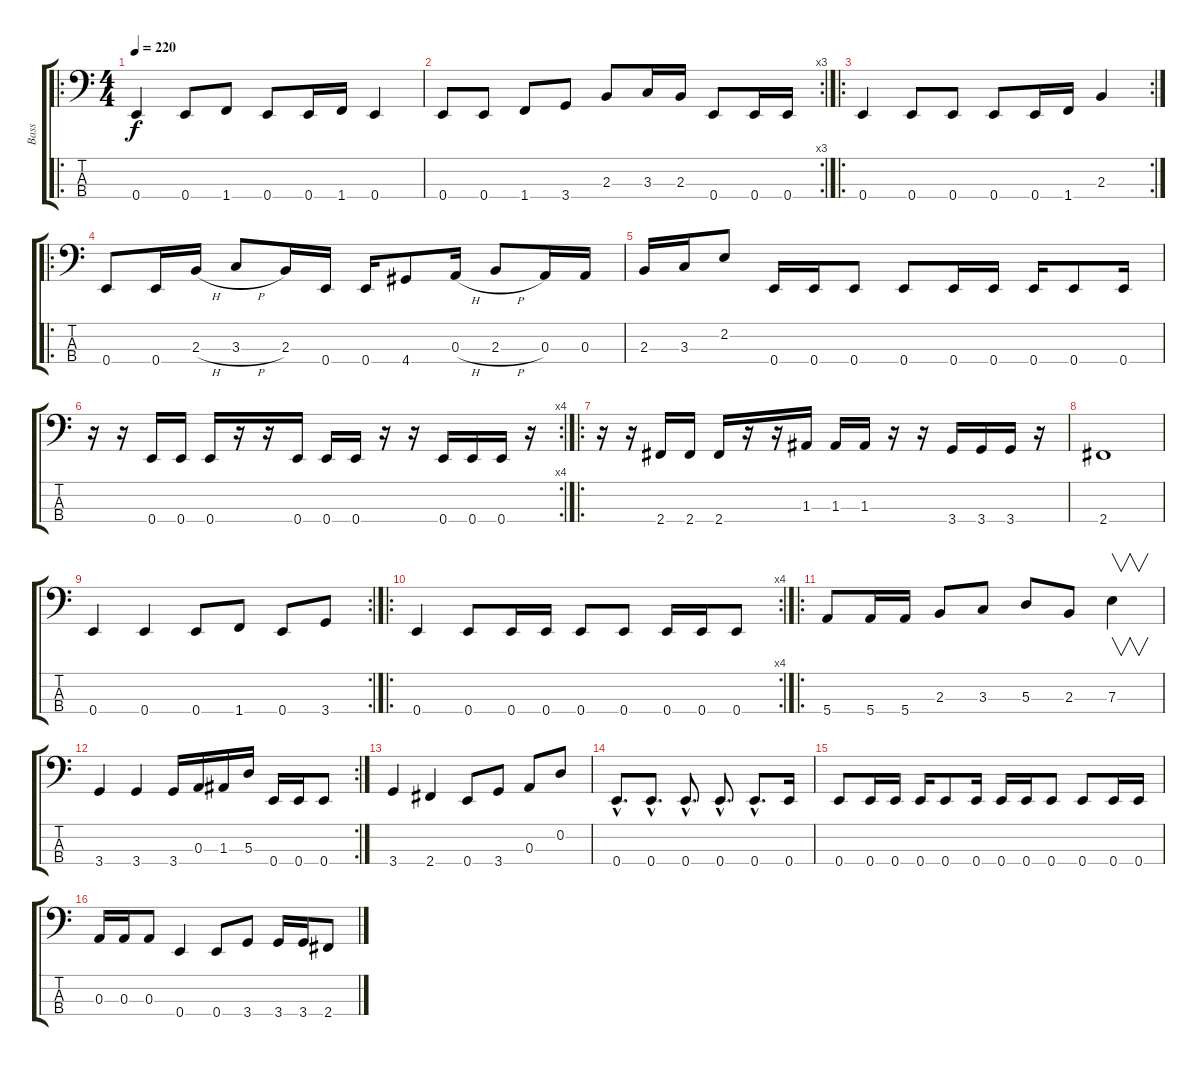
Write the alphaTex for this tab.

\track ("Bass" "Bass") {instrument electricbasspick}
\staff {score tabs}
\tuning (G2 D2 A1 E1) {hide}
\ro
\ts (4 4)
\tempo 220
\clef f4
\ks c
0.4.4{dy f instrument electricbasspick} 0.4.8 1.4.8 0.4.8 0.4.16 1.4.16 0.4.4 |
\rc 3
0.4.8 0.4.8 1.4.8 3.4.8 2.3.8 3.3.16 2.3.16 0.4.8 0.4.16 0.4.16 |
\ro
\rc 2
0.4.4 0.4.8 0.4.8 0.4.8 0.4.16 1.4.16 2.3.4 |
\ro
0.4.8 0.4.16 2.3{h}.16 3.3{h}.8 2.3.16 0.4.16 0.4.16 4.4.8 0.3{h}.16 2.3{h}.8 0.3.16 0.3.16 |
2.3.16 3.3.16 2.2.8 0.4.16 0.4.16 0.4.8 0.4.8 0.4.16 0.4.16 0.4.16 0.4.8 0.4.16 |
\rc 4
r.16 r.16 0.4.16 0.4.16 0.4.16 r.16 r.16 0.4.16 0.4.16 0.4.16 r.16 r.16 0.4.16 0.4.16 0.4.16 r.16 |
\ro
r.16 r.16 2.4.16 2.4.16 2.4.16 r.16 r.16 1.3.16 1.3.16 1.3.16 r.16 r.16 3.4.16 3.4.16 3.4.16 r.16 |
2.4.1 |
\rc 2
0.4.4 0.4.4 0.4.8 1.4.8 0.4.8 3.4.8 |
\ro
\rc 4
0.4.4 0.4.8 0.4.16 0.4.16 0.4.8 0.4.8 0.4.16 0.4.16 0.4.8 |
\ro
5.4.8 5.4.16 5.4.16 2.3.8 3.3.8 5.3.8 2.3.8 7.3.4{v} |
\rc 2
3.4.4 3.4.4 3.4.16 0.3.16 1.3.16 5.3.16 0.4.16 0.4.16 0.4.8 |
3.4.4 2.4.4 0.4.8 3.4.8 0.3.8 0.2.8 |
0.4{hac}.8{d} 0.4{hac}.8{d} 0.4{hac}.8{d} 0.4{hac}.8{d} 0.4{hac}.8{d} 0.4.16 |
0.4.8 0.4.16 0.4.16 0.4.16 0.4.8 0.4.16 0.4.16 0.4.16 0.4.8 0.4.8 0.4.16 0.4.16 |
0.3.16 0.3.16 0.3.8 0.4.4 0.4.8 3.4.8 3.4.16 3.4.16 2.4.8
